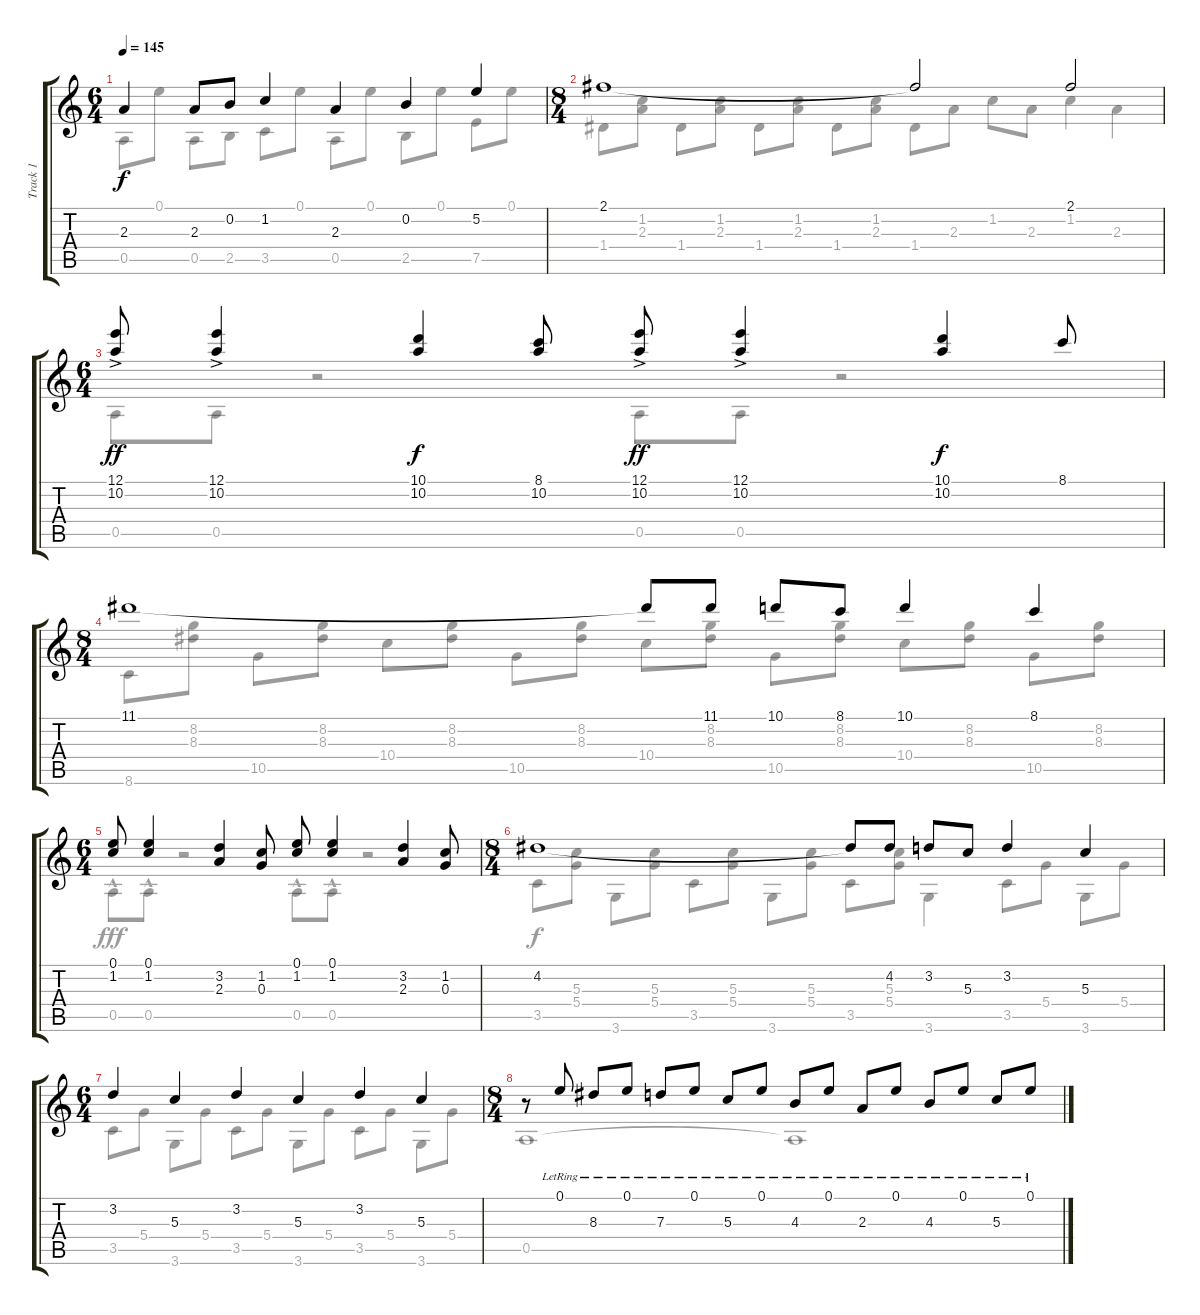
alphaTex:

\track ("Track 1" "Track 1") {instrument acousticguitarnylon}
\staff {score tabs}
\tuning (E4 B3 G3 D3 A2 E2) {hide}
\voice
\ts (6 4)
\tempo 145
\clef g2
\ks c
2.3.4{dy f} 2.3.8 0.2.8 1.2.4 2.3.4 0.2.4 5.2.4 |
\ts (8 4)
2.1.1 2.1{t}.2 2.1.2 |
\ts (6 4)
(12.1{ac} 10.2).8{dy ff} (12.1{ac} 10.2).4 (10.1 10.2).4{dy f} (8.1 10.2).8 (12.1{ac} 10.2).8{dy ff} (12.1{ac} 10.2).4 (10.1 10.2).4{dy f} 8.1.8 |
\ts (8 4)
11.1.1 11.1{t}.8 11.1.8 10.1.8 8.1.8 10.1.4 8.1.4 |
\ts (6 4)
(0.1 1.2).8 (0.1 1.2).4 (3.2 2.3).4 (1.2 0.3).8 (0.1 1.2).8 (0.1 1.2).4 (3.2 2.3).4 (1.2 0.3).8 |
\ts (8 4)
4.2.1 4.2{t}.8 4.2.8 3.2.8 5.3.8 3.2.4 5.3.4 |
\ts (6 4)
3.2.4 5.3.4 3.2.4 5.3.4 3.2.4 5.3.4 |
\ts (8 4)
r.8 0.1{lr}.8 8.3{lr}.8 0.1{lr}.8 7.3{lr}.8 0.1{lr}.8 5.3{lr}.8 0.1{lr}.8 4.3{lr}.8 0.1{lr}.8 2.3{lr}.8 0.1{lr}.8 4.3{lr}.8 0.1{lr}.8 5.3{lr}.8 0.1{lr}.8
\voice
\clef g2
\ottava regular
\simile none
\ks c
0.5.8{dy f} 0.1.8 0.5.8 2.5.8 3.5.8 0.1.8 0.5.8 0.1.8 2.5.8 0.1.8 7.5.8 0.1.8 |
1.4.8 (1.2 2.3).8 1.4.8 (1.2 2.3).8 1.4.8 (1.2 2.3).8 1.4.8 (1.2 2.3).8 1.4.8 2.3.8 1.2.8 2.3.8 1.2.4 2.3.4 |
0.5.8 0.5.8 r.2 0.5.8 0.5.8 r.2 |
8.6.8 (8.2 8.3).8 10.5.8 (8.2 8.3).8 10.4.8 (8.2 8.3).8 10.5.8 (8.2 8.3).8 10.4.8 (8.2 8.3).8 10.5.8 (8.2 8.3).8 10.4.8 (8.2 8.3).8 10.5.8 (8.2 8.3).8 |
0.5{hac}.8{dy fff} 0.5{hac}.8 r.2 0.5{hac}.8 0.5{hac}.8 r.2 |
3.5.8{dy f} (5.3 5.4).8 3.6.8 (5.3 5.4).8 3.5.8 (5.3 5.4).8 3.6.8 (5.3 5.4).8 3.5.8 (5.3 5.4).8 3.6.4 3.5.8 5.4.8 3.6.8 5.4.8 |
3.5.8 5.4.8 3.6.8 5.4.8 3.5.8 5.4.8 3.6.8 5.4.8 3.5.8 5.4.8 3.6.8 5.4.8 |
0.5.1 0.5{t}.1
